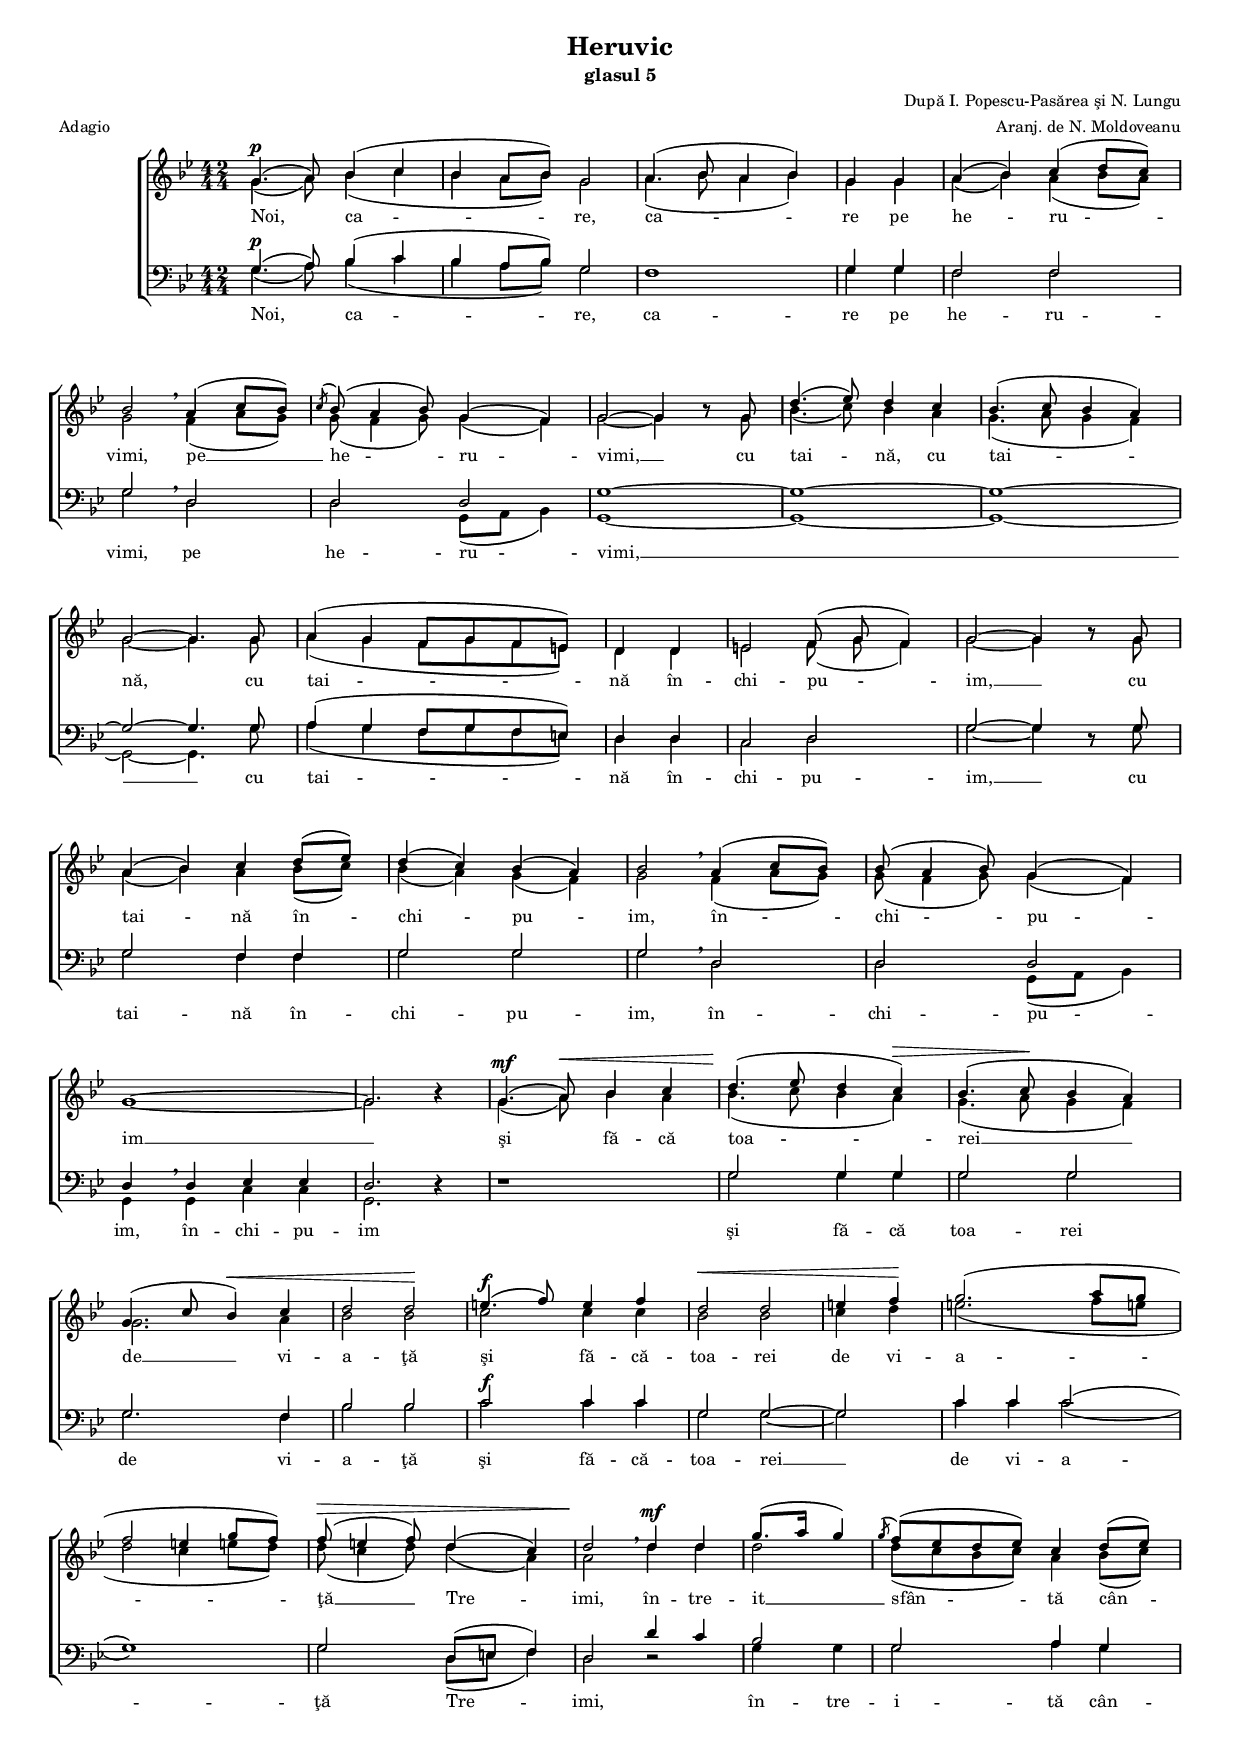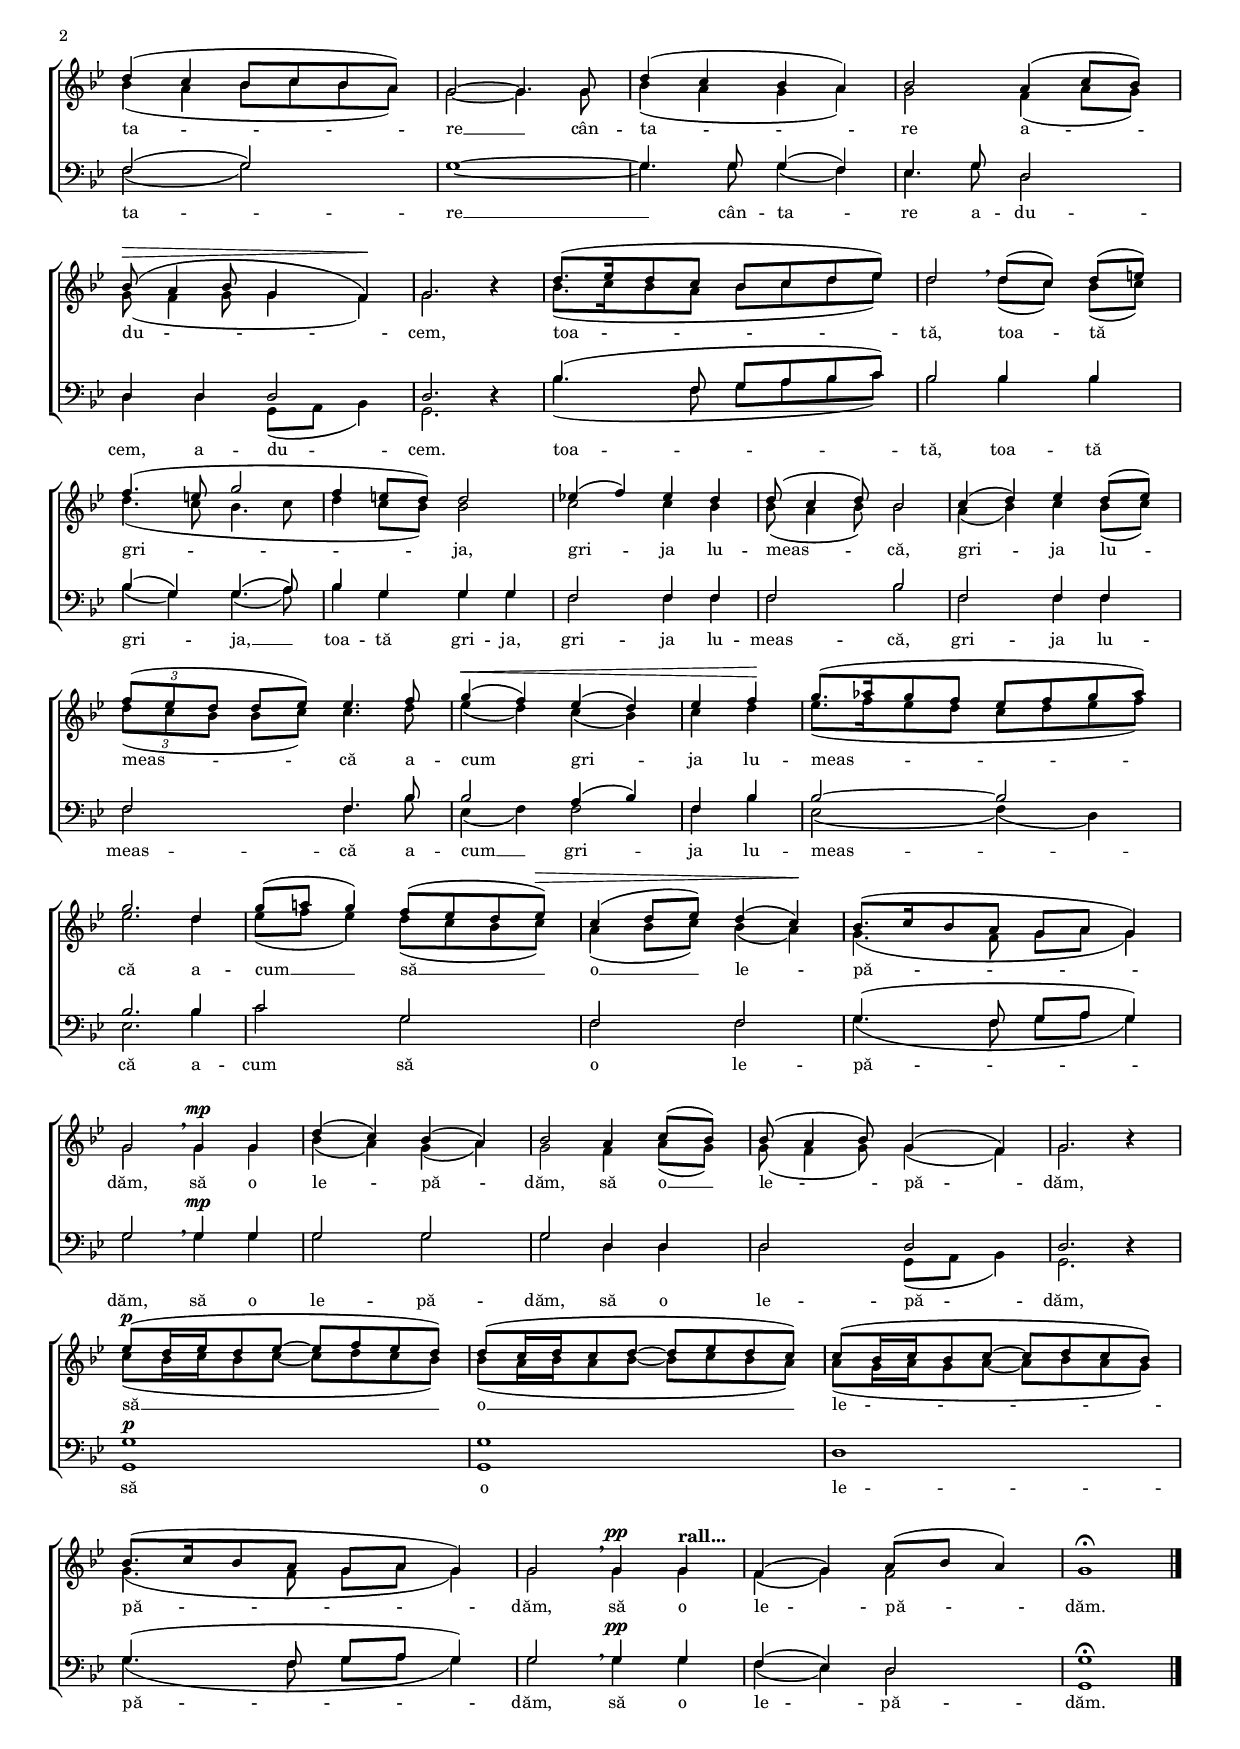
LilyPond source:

\version "2.12.0"
\include "defines.ly"
#(define myNoteSpacing 5.0)
midiTempo = 
  \midi {
    \context {
      \Score
      tempoWholesPerMinute = #(ly:make-moment 90 4)
      }
    }


\include "preamble.ly"

\header {
  title = "Heruvic"
  subtitle = "glasul 5"
  composer = "După I. Popescu-Pasărea şi N. Lungu"
  arranger = "Aranj. de N. Moldoveanu"
  meter = "Adagio"
}

global = {
  \globalPreamble
  \key g \minor
  \override Staff.TimeSignature #'stencil = #ly:text-interface::print
  \override Staff.TimeSignature #'text = #mixedTimeSigMarkup
}

womenWords = \lyricmode {
  Noi, ca -- re,
  ca -- re pe he -- ru -- vimi,
  pe __ he -- ru -- vimi, __
  cu tai -- nă, cu tai -- nă,
  cu tai -- nă în -- chi -- pu -- im, __
  cu tai -- nă în -- chi -- pu -- im,
  în -- chi -- pu -- im __

  şi fă -- că toa -- rei __ de __ vi -- a -- ţă
  şi fă -- că -- toa -- rei de vi -- a -- ţă __ Tre -- imi,
  în -- tre -- it __ sfân -- tă cân -- ta -- re __
  cân -- ta -- re a -- du -- cem,

  toa -- tă, toa -- tă gri -- ja,
  gri -- ja lu -- meas -- că, gri -- ja lu -- meas -- că
  a -- cum gri -- ja lu -- meas -- că
  a -- cum __ să __ o __ le -- pă -- dăm,
  să o le -- pă -- dăm, să o __ le -- pă -- dăm,
  să __ o __ le -- pă -- dăm, să o le -- pă -- dăm.
}

menWords = \lyricmode {
  Noi, ca -- re,
  ca -- re pe he -- ru -- vimi,
  pe he -- ru -- vimi, __
  cu tai -- nă în -- chi -- pu -- im, __
  cu tai -- nă în -- chi -- pu -- im,
  în -- chi -- pu -- im, în -- chi -- pu -- im

  şi fă -- că toa -- rei de vi -- a -- ţă
  şi fă -- că -- toa -- rei __ de vi -- a -- ţă Tre -- imi,
  în -- tre -- i -- tă cân -- ta -- re __
  cân -- ta -- re a -- du -- cem, a -- du -- cem.

  toa -- tă, toa -- tă gri -- ja, __ toa -- tă gri -- ja,
  gri -- ja lu -- meas -- că, gri -- ja lu -- meas -- că
  a -- cum __ gri -- ja lu -- meas -- că
  a -- cum să o le -- pă -- dăm,
  să o le -- pă -- dăm, să o le -- pă -- dăm,
  să o le -- pă -- dăm, să o le -- pă -- dăm.
}

sopMusic = \relative {
  \cadenzaOn
  #(set-accidental-style 'forget)

  % Noi care, care pe heruvimi, pe heruvimi
  g'4.(^\p a8) bes4( c4 \bar "|"
  bes4 a8[ bes8)] g2 \bar "|"
  a4.( bes8 a4 bes4) \bar "|"
  g4 g4 \bar "|"
  a4( bes4) c4( d8[ c8)] \bar "|"
  bes2 \breathe a4( c8[ bes8)] \bar "|"
  \acciaccatura c8 bes8( a4 bes8) g4( f4) \bar "|"
  g2~ g4 b8\rest

  % cu taină, cu taină, cu taină închipuim
  g8 \bar "|"
  d'4.( es8) d4 c4 \bar "|"
  bes4.( c8 bes4 a4) \bar "|"
  g2~ g4. g8 \bar "|"
  a4( g4 f8[ g8 f8 e8)] \bar "|"
  d4 d4 \bar "|"
  e2 f8( g8 f4) \bar "|"
  g2~ g4 b8\rest

  % cu taină închipuim, închipuim
  g8 \bar "|"
  a4( bes4) c4 d8([ es8)] \bar "|"
  d4( c4) bes4( a4) \bar "|"
  bes2 \breathe a4( c8[ bes8)] \bar "|"
  bes8( a4 bes8) g4( f4) \bar "|"
  g1~ \bar "|"
  g2. b4\rest \bar "|"

  % şi făcătoarei de viaţă
  g4.(^\mf a8)^\< bes4 c4 \bar "|"
  d4.(\! es8 d4 c4)^\> \bar "|"
  bes4.( c8\! bes4 a4) \bar "|"
  g4.( c8 bes4)^\< c4 \bar "|"
  d2 d2\! \bar "|"

  % şi făcătoarei de viaţă Treimi
  #(set-accidental-style 'no-reset)
  e4.(^\f f8) e4 f4 \bar "|"
  d2^\< d2 \bar "|"
  #(set-accidental-style 'forget)
  e4 f4\! \bar "|"
  g2.( a8[ g8] \bar "|"
  f2 e4 g8[ f8)] \bar "|"
  f8(^\> e4 f8) d4( c4) \bar "|"
  d2\! \breathe

  % întreit sfântă cântare, cântare aducem
  d4^\mf d4 \bar "|"
  g8.([ a16] g4) \bar "|"
  \acciaccatura g8 f8([ es8 d8 es)] c4 d8([ es)] \bar "|"
  d4( c4 bes8[ c8 bes8 a8]) \bar "|"
  g2~ g4. g8 \bar "|"
  d'4( c4 bes4 a4) \bar "|"
  bes2 a4( c8[ bes8)] \bar "|"
  bes8(^\> a4 bes8 g4 f4)\! \bar "|"
  g2. b4\rest \bar "|"

  % Toată, toată grija, grija lumească,
  d8.([ es16 d8 c8] bes8[ c8 d8 es)] \bar "|"
  d2 \breathe d8([ c8)] d8([ e8)] \bar "|"
  f4.( e8 g2 \bar "|"
  f4 e8[ d8]) d2 \bar "|"
  #(set-accidental-style 'no-reset)
  es4( f) es d \bar "|"
  d8( c4 d8) bes2 \bar "|"

  % grija lumească, acum grija lumească
  c4( d4) es4 d8([ es)] \bar "|"
  \times 2/3 { f8[( es8 d8] } d8[ es8]) es4. f8 \bar "|"
  g4(^\< f4) es4( d4) \bar "|"
  es4 f4\! \bar "|"
  g8.([ as16 g8 f8] es8[ f8 g8 as8)] \bar "|"
  g2.

  % acum să o lepădăm, să o lepădăm, să o lepădăm,
  d4 \bar "|"
  g8([ a8] g4) f8([ es8 d8 es)]^\> \bar "|"
  c4( d8[ es8)] d4( c4)\! \bar "|"
  bes8.([ c16 bes8 a8] g8[ a8] g4) \bar "|"
  g2 \breathe g4^\mp g4 \bar "|"
  d'4( c4) bes4( a4) \bar "|"
  bes2 a4 c8([ bes8)] \bar "|"
  bes8( a4 bes8) g4( f4) \bar "|"
  g2. b4\rest \bar "|"

  % să o lepădăm, să o lepădăm.
  es8([^\p d16 es16 d8 es8]~ es8[ f8 es8 d8]) \bar "|"
  d8([ c16 d16 c8 d8]~ d8[ es8 d8 c8]) \bar "|"
  c8([ bes16 c16 bes8 c8]~ c8[ d8 c8 bes8]) \bar "|"
  bes8.([ c16 bes8 a8] g8[ a8] g4) \bar "|"
  g2 \breathe g4^\pp g4^\rallMarkup \bar "|"
  f4( g4) a8([ bes8] a4) \bar "|"
  g1^\fermata \bar "|."
}

altoMusic = \relative {
  \cadenzaOn

  % Noi care, care pe heruvimi, pe heruvimi
  g'4.( a8) bes4( c4
  bes4 a8[ bes8)] g2
  a4.( bes8 a4 bes4)
  g4 g4
  a4( bes4) a4( bes8[ a8)]
  g2 f4( a8[ g8)]
  g8( f4 g8) g4( f4)
  g2~ g4 b8\rest

  % cu taină, cu taină, cu taină închipuim
  g8
  bes4.( c8) bes4 a4
  g4.( a8 g4 f4)
  g2~ g4. g8
  a4( g4 f8[ g8 f8 e8)]
  d4 d4
  e2 f8( g8 f4)
  g2~ g4 b8\rest

  % cu taină închipuim, închipuim
  g8
  a4( bes4) a4 bes8([ c8)]
  bes4( a4) g4( f4)
  g2 f4( a8[ g8)]
  g8( f4 g8) g4( f4)
  \wholeNotesOverlap
  g1~
  g2. b4\rest

  % şi făcătoarei de viaţă
  g4.( a8) bes4 a4
  bes4.( c8 bes4 a4)
  g4.( a8 g4 f4)
  g2. a4
  bes2 bes2

  % şi făcătoarei de viaţă Treimi
  c2 c4 c4
  bes2 bes2
  c4 d4
  e2.( f8[ e8]
  d2 c4 e8[ d8)]
  d8( c4 d8) d4( a4)
  a2

  % întreit sfântă cântare, cântare aducem
  d4 d4
  d2
  d8([ c8 bes8 c8)] a4 bes8([ c8)]
  bes4( a4 bes8[ c8 bes8 a8])
  g2~ g4. g8
  bes4( a4 g4 a4)
  g2 f4( a8[ g8)]
  g8( f4 g8 g4 f4)
  g2. b4\rest

  % Toată, toată grija, grija lumească,
  bes8.([ c16 bes8 a8] bes8[ c8 d8 es)]
  d2 d8([ c8)] bes8([ c8)]
  d4.( c8 bes4. c8
  d4 c8[ bes8]) bes2
  c2 c4 bes4
  bes8( a4 bes8) bes2

  % grija lumească, acum grija lumească
  a4( bes4) c4 bes8([ c8)]
  \times 2/3 { d8[( c8 bes8] } bes8[ c8]) c4. d8
  es4( d4) c4( bes4)
  c4 d4
  es8.([ f16 es8 d8] c8[ d8 es8 f8)]
  es2.

  % acum să o lepădăm, să o lepădăm, să o lepădăm,
  d4
  es8([ f8] es4) d8([ c8 bes8 c8)]
  a4( bes8[ c8)] bes4( a4)
  g4.( f8 g8[ a8] g4)
  g2 g4 g4
  bes4( a4) g4( a4)
  g2 f4 a8([ g8)]
  g8( f4 g8) g4( f4)
  g2. b4\rest

  % să o lepădăm, să o lepădăm.
  c8([ bes16 c16 bes8 c8]~ c8[ d8 c8 bes8])
  bes8([ a16 bes16 a8 bes8]~ bes8[ c8 bes8 a8])
  a8([ g16 a16 g8 a8]~ a8[ bes8 a8 g8])
  g4.( f8 g8[ a8] g4)
  g2 g4 g4
  f4( g4) f2
  \wholeNotesOverlap
  g1
}

tenorMusic = \relative {
  #(set-accidental-style 'forget)
  \cadenzaOn

  % Noi care, care pe heruvimi, pe heruvimi
  g4.(^\p a8) bes4( c4
  bes4 a8[ bes8)] g2
  f1
  g4 g4
  f2 f2
  g2 \breathe d2
  d2 d2
  g1~

  % cu taină, cu taină, cu taină închipuim
  g1~
  g1~
  g2~ g4. g8
  a4( g4 f8[ g8 f8 e8)]
  d4 d4
  c2 d2
  g2~ g4 d8\rest

  % cu taină închipuim, închipuim
  g8
  g2 f4 f4
  g2 g2
  g2 \breathe d2
  d2 d2
  d4 \breathe d4 es4 es4
  d2. d4\rest

  % şi făcătoarei de viaţă
  d1\rest
  g2 g4 g4
  g2 g2
  g2. f4
  bes2 bes2

  % şi făcătoarei de viaţă Treimi
  c2^\f c4 c4
  g2 g2~
  g2
  c4 c4 c2(
  g1)
  g2 d8([ e8] f4)
  d2

  % întreit sfântă cântare, cântare aducem
  d'4 c
  bes2
  g2 a4 g4
  f2( g2)
  g1~
  g4. g8 g4( f4)
  es4. g8 d2
  d4 d4 d2
  d2. d4\rest

  % Toată, toată grija, toată grija, grija lumească,  
  bes'4.( f8 g8[ a8 bes8 c8)]
  bes2 bes4 bes4
  bes4( g4) g4.( a8)
  bes4 g4 g4 g4
  f2 f4 f4
  f2 bes2

  % grija lumească, acum grija lumească
  f2 f4 f4
  f2 f4. bes8
  bes2 a4( bes4)
  f4 bes4
  bes2~ bes2
  bes2.

  % acum să o lepădăm, să o lepădăm, să o lepădăm,
  bes4
  c2 g2
  f2 f2
  g4.( f8 g8[ a8] g4)
  g2 \breathe g4^\mp g4
  g2 g2
  g2 d4 d4
  d2 d2
  d2. d4\rest

  % să o lepădăm, să o lepădăm.
  g1^\p
  g1
  d1
  g4.( f8 g8[ a8] g4)
  g2 \breathe g4^\pp g4
  f4( es4) d2
  g1^\fermata
}

bassMusic = \relative {
  #(set-accidental-style 'forget)
  \cadenzaOn

  % Noi care, care pe heruvimi, pe heruvimi
  g4.( a8) bes4( c4
  bes4 a8[ bes8)] g2
  \wholeNotesOverlap
  f1
  g4 g4
  f2 f2
  g2 d2
  d2 g,8([ a8] bes4)
  g1~

  % cu taină, cu taină, cu taină închipuim
  g1~
  g1~
  g2~ g4. g'8
  a4( g4 f8[ g8 f8 e8)]
  d4 d4
  c2 d2
  g2~ g4 d8\rest

  % cu taină închipuim, închipuim
  g8
  g2 f4 f4
  g2 g2
  g2 d2
  d2 g,8([ a8] bes4)
  g4 g4 c4 c4
  g2. d'4\rest

  % şi făcătoarei de viaţă
  d1\rest
  g2 g4 g4
  g2 g2
  g2. f4
  bes2 bes2

  % şi făcătoarei de viaţă Treimi
  c2 c4 c4
  g2 g2~
  g2
  c4 c4 c2(
  \wholeNotesOverlap
  g1)
  g2 d8([ e8] f4)
  d2

  % întreit sfântă cântare, cântare aducem
  d2\rest
  g4 g4
  g2 a4 g4
  f2( g2)
  \wholeNotesOverlap
  g1~
  g4. g8 g4( f4)
  es4. g8 d2
  d4 d4 g,8([ a8] bes4)
  g2. d'4\rest

  % Toată, toată grija, toată grija, grija lumească,  
  bes'4.( f8 g8[ a8 bes8 c8)]
  bes2 bes4 bes4
  bes4( g4) g4.( a8)
  bes4 g4 g4 g4
  f2 f4 f4
  f2 bes2

  % grija lumească, acum grija lumească
  f2 f4 f4
  f2 f4. bes8
  es,4( f4) f2
  f4 bes4
  es,2( f4)( d4)
  es2.

  % acum să o lepădăm, să o lepădăm, să o lepădăm,
  bes'4
  c2 g2
  f2 f2
  g4.( f8 g8[ a8] g4)
  g2 g4 g4
  g2 g2
  g2 d4 d4
  d2 g,8([ a8] bes4)
  g2. d'4\rest

  % să o lepădăm, să o lepădăm.
  g,1
  g1
  \wholeNotesOverlap
  d'1
  g4.( f8 g8[ a8] g4)
  g2 g4 g4
  f4( es4) d2
  g,1
}

\include "two-staves.ly"
